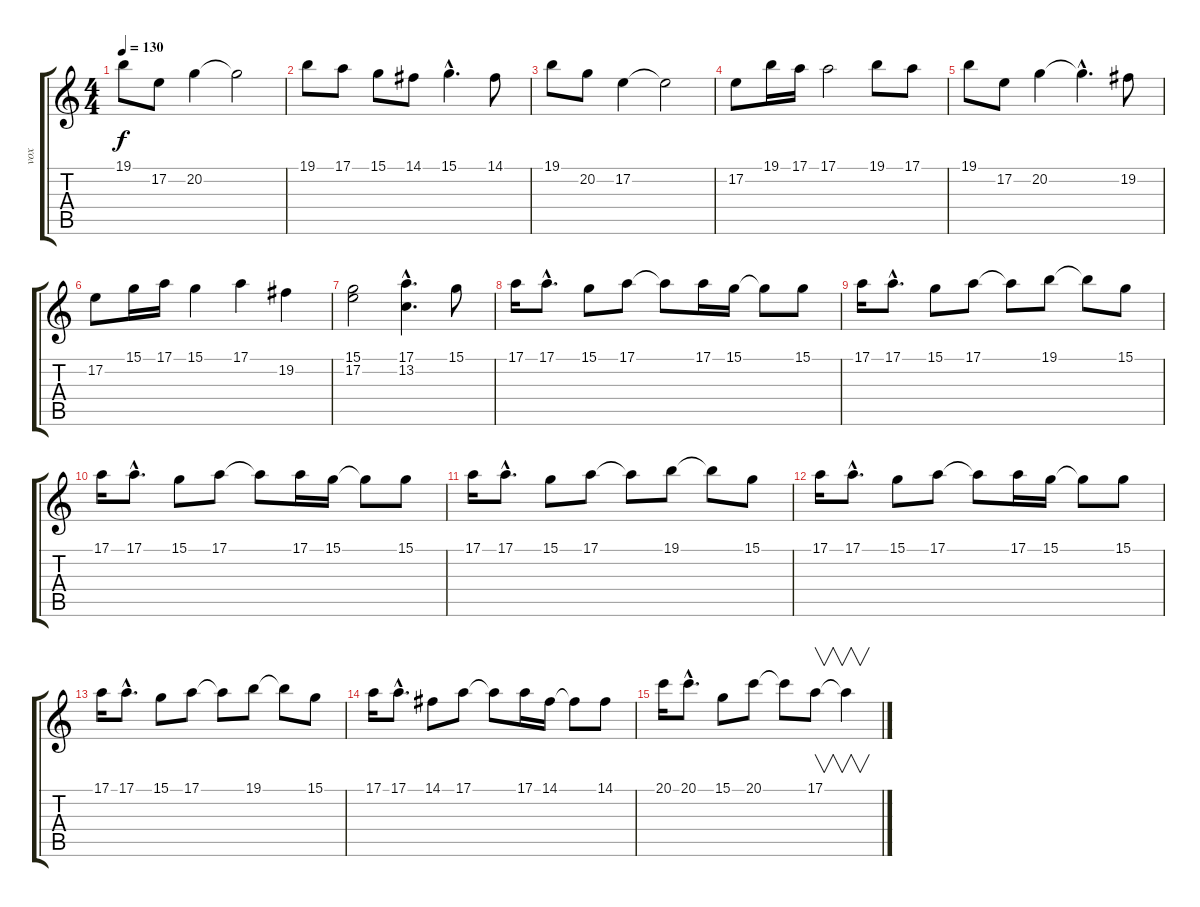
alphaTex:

\track ("vox" "vox") {instrument blownbottle}
\staff {score tabs}
\tuning (E4 B3 G3 D3 A2 E2) {hide}
\ts (4 4)
\tempo 130
\clef g2
\ks c
19.1.8{dy f} 17.2.8 20.2.4 20.2{t}.2 |
19.1.8 17.1.8 15.1.8 14.1.8 15.1{hac}.4{d} 14.1.8 |
19.1.8 20.2.8 17.2.4 17.2{t}.2 |
17.2.8 19.1.16 17.1.16 17.1.2 19.1.8 17.1.8 |
19.1.8 17.2.8 20.2.4 20.2{hac t}.4{d} 19.2.8 |
17.2.8 15.1.16 17.1.16 15.1.4 17.1.4 19.2.4 |
(15.1 17.2).2 (17.1{hac} 13.2{hac}).4{d} 15.1.8 |
17.1.16 17.1{hac}.8{d} 15.1.8 17.1.8 17.1{t}.8 17.1.16 15.1.16 15.1{t}.8 15.1.8 |
17.1.16 17.1{hac}.8{d} 15.1.8 17.1.8 17.1{t}.8 19.1.8 19.1{t}.8 15.1.8 |
17.1.16 17.1{hac}.8{d} 15.1.8 17.1.8 17.1{t}.8 17.1.16 15.1.16 15.1{t}.8 15.1.8 |
17.1.16 17.1{hac}.8{d} 15.1.8 17.1.8 17.1{t}.8 19.1.8 19.1{t}.8 15.1.8 |
17.1.16 17.1{hac}.8{d} 15.1.8 17.1.8 17.1{t}.8 17.1.16 15.1.16 15.1{t}.8 15.1.8 |
17.1.16 17.1{hac}.8{d} 15.1.8 17.1.8 17.1{t}.8 19.1.8 19.1{t}.8 15.1.8 |
17.1.16 17.1{hac}.8{d} 14.1.8 17.1.8 17.1{t}.8 17.1.16 14.1.16 14.1{t}.8 14.1.8 |
20.1.16 20.1{hac}.8{d} 15.1.8 20.1.8 20.1{t}.8 17.1.8{v} 17.1{t}.4{v}
